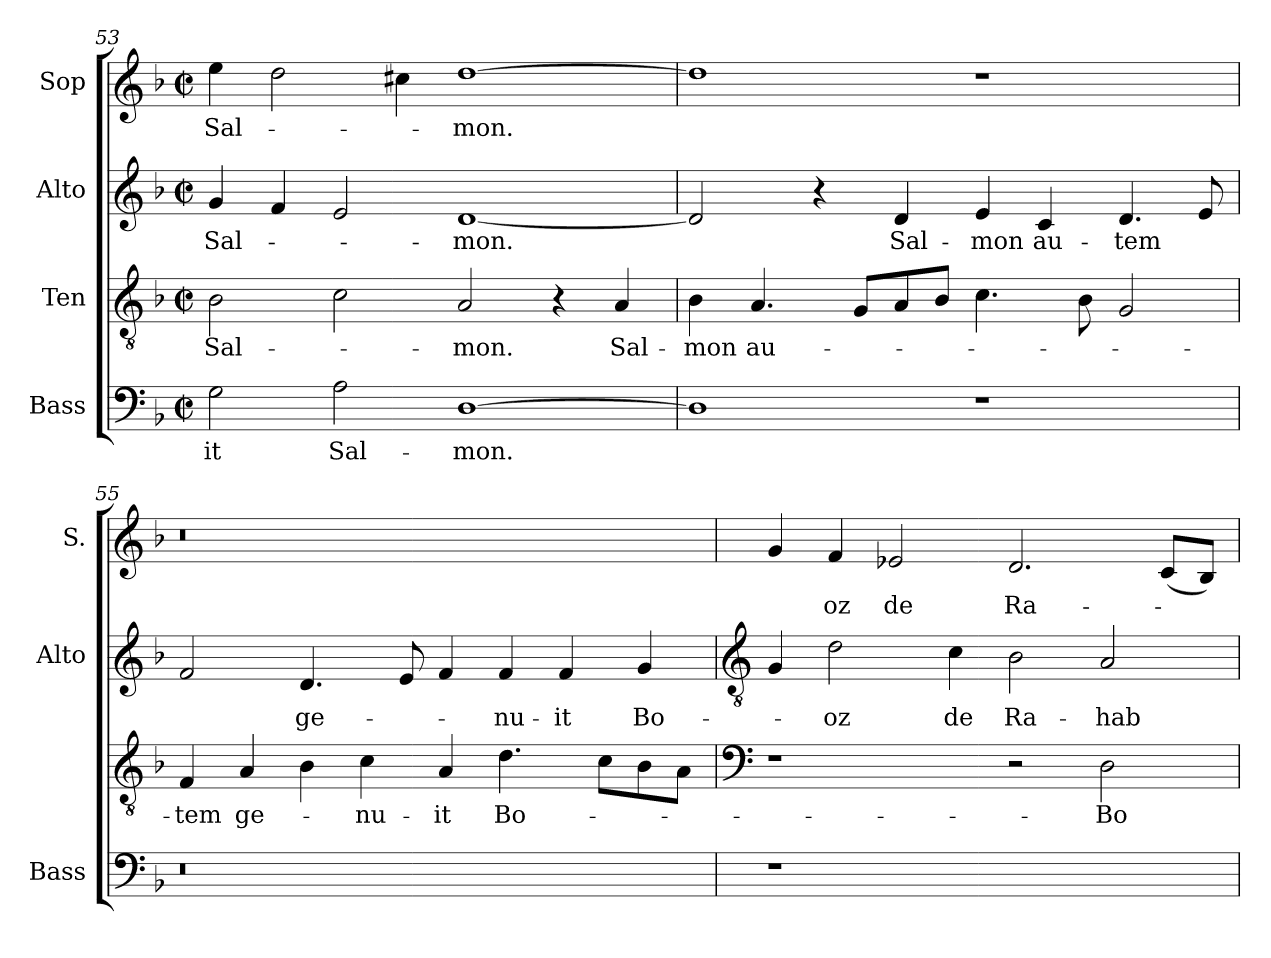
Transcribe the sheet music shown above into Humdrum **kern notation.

**kern	**text	**kern	**text	**kern	**text	**kern	**text
*part4	*part4	*part3	*part3	*part2	*part2	*part1	*part1
*staff4	*staff4	*staff3	*staff3	*staff2	*staff2	*staff1	*staff1
*I"Bass	*	*I"Ten	*	*I"Alto	*	*I"Sop	*
*I'Bass	*	*	*	*I'Alto	*	*I'S.	*
*clefF4	*	*clefGv2	*	*clefG2	*	*clefG2	*
*k[b-]	*	*k[b-]	*	*k[b-]	*	*k[b-]	*
*F:	*	*F:	*	*F:	*	*F:	*
*M2/2	*	*M2/2	*	*M2/2	*	*M2/2	*
*met(c|)	*	*met(c|)	*	*met(c|)	*	*met(c|)	*
=53	=53	=53	=53	=53	=53	=53	=53
!	!LO:LY:b:cj	!	!LO:LY:b	!	!LO:LY:b	!	!LO:LY:b
2G\	-it	2B-\	Sal-	4g/	Sal-	4ee\	Sal-
.	.	.	.	4f/	.	2dd\	.
!	!LO:LY:b:cj	!	!	!	!	!	!
2A\	Sal-	2c\	.	2e/	.	.	.
.	.	.	.	.	.	4cc#X\	.
!	!LO:LY:b	!	!LO:LY:b:cj	!	!LO:LY:b	!	!LO:LY:b
[>1D	-mon.	2A/	-mon.	[<1d	-mon.	[>1dd	-mon.
.	.	4r	.	.	.	.	.
!	!	!	!LO:LY:b	!	!	!	!
.	.	4A/	Sal-	.	.	.	.
=54	=54	=54	=54	=54	=54	=54	=54
!	!	!	!LO:LY:b:cj	!	!	!	!
1D]	.	4B-\	-mon	2d/]	.	1dd]	.
!	!	!	!LO:LY:b:cj	!	!	!	!
.	.	4.A/	au-	.	.	.	.
.	.	.	.	4r	.	.	.
.	.	8G/L	.	.	.	.	.
!	!	!	!	!	!LO:LY:b	!	!
.	.	8A/	.	4d/	Sal-	.	.
.	.	8B-/J	.	.	.	.	.
!	!	!	!	!	!LO:LY:b:cj	!	!
1r	.	4.c\	.	4e/	-mon	1r	.
!	!	!	!	!	!LO:LY:b:cj	!	!
.	.	.	.	4c/	au-	.	.
.	.	8B-\	.	.	.	.	.
!	!	!	!	!	!LO:LY:b	!	!
.	.	2G/	.	4.d/	-tem	.	.
.	.	.	.	8e/	.	.	.
=55	=55	=55	=55	=55	=55	=55	=55
!	!	!	!LO:LY:b:cj	!	!	!	!
0r	.	4F/	-tem	2f/	.	0r	.
!	!	!	!LO:LY:b:cj	!	!	!	!
.	.	4A/	ge-	.	.	.	.
!	!	!	!	!	!LO:LY:b:cj	!	!
.	.	4B-\	.	4.d/	ge-	.	.
!	!	!	!LO:LY:b:cj	!	!	!	!
.	.	4c\	-nu-	.	.	.	.
.	.	.	.	8e/	.	.	.
!	!	!	!LO:LY:b:cj	!	!	!	!
.	.	4A/	-it	4f/	.	.	.
!	!	!	!LO:LY:b:cj	!	!LO:LY:b:cj	!	!
.	.	4.d\	Bo-	4f/	-nu-	.	.
!	!	!	!	!	!LO:LY:b:rj	!	!
.	.	.	.	4f/	-it	.	.
.	.	8c\L	.	.	.	.	.
!	!	!	!	!	!LO:LY:b	!	!
.	.	8B-\	.	4g/	Bo-	.	.
.	.	8A\J	.	.	.	.	.
!!LO:PB:g=z
=56	=56	=56	=56	=56	=56	=56	=56
*	*	*clefF4	*	*clefGv2	*	*	*
1r	.	1r	.	4G/	.	4g/	.
!	!	!	!	!	!LO:LY:b:cj	!	!LO:LY:b:cj
.	.	.	.	2d\	-oz	4f/	oz
!	!	!	!	!	!	!	!LO:LY:b:cj
.	.	.	.	.	.	2e-X/	de
!	!	!	!	!	!LO:LY:b:cj	!	!
.	.	.	.	4c\	de	.	.
!	!	!	!	!	!LO:LY:b:cj	!	!LO:LY:b:cj
1ryy	.	2r	.	2B-\	Ra-	2.d/	Ra-
!	!	!	!LO:LY:b:cj	!	!LO:LY:b:cj	!	!
.	.	2D\	-Bo-	2A/	-hab	.	.
.	.	.	.	.	.	(<8c/L	.
.	.	.	.	.	.	8B-/J)	.
=	=	=	=	=	=	=	=
*-	*-	*-	*-	*-	*-	*-	*-
